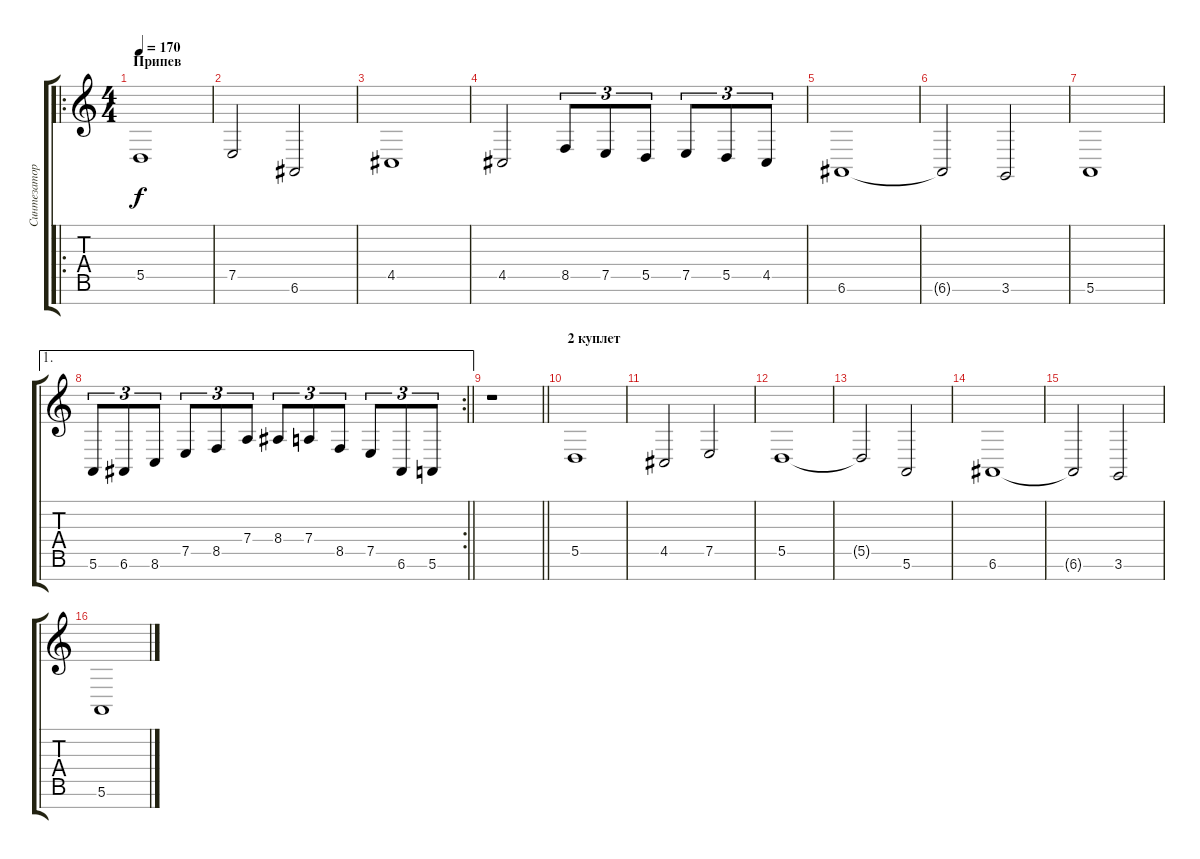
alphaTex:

\track ("Синтезатор Links" "Синтезатор") {instrument stringensemble1}
\staff {score tabs}
\tuning (E4 B3 G3 D3 A2 E2 B1) {hide}
\ro
\ts (4 4)
\section ("" "Припев")
\tempo 170
\clef g2
\ks c
5.5.1{dy f} |
7.5.2 6.6.2 |
4.5.1 |
4.5.2 8.5.8{tu (3 2)} 7.5.8{tu (3 2)} 5.5.8{tu (3 2)} 7.5.8{tu (3 2)} 5.5.8{tu (3 2)} 4.5.8{tu (3 2)} |
6.6.1 |
6.6{t}.2 3.6.2 |
5.6.1 |
\ae 1
\rc 2
\barLineRight lightlight
5.6.8{tu (3 2)} 6.6.8{tu (3 2)} 8.6.8{tu (3 2)} 7.5.8{tu (3 2)} 8.5.8{tu (3 2)} 7.4.8{tu (3 2)} 8.4.8{tu (3 2)} 7.4.8{tu (3 2)} 8.5.8{tu (3 2)} 7.5.8{tu (3 2)} 6.6.8{tu (3 2)} 5.6.8{tu (3 2)} |
\barLineRight lightlight
r.1 |
\section ("" "2 куплет")
5.5.1 |
4.5.2 7.5.2 |
5.5.1 |
5.5{t}.2 5.6.2 |
6.6.1 |
6.6{t}.2 3.6.2 |
5.6.1
